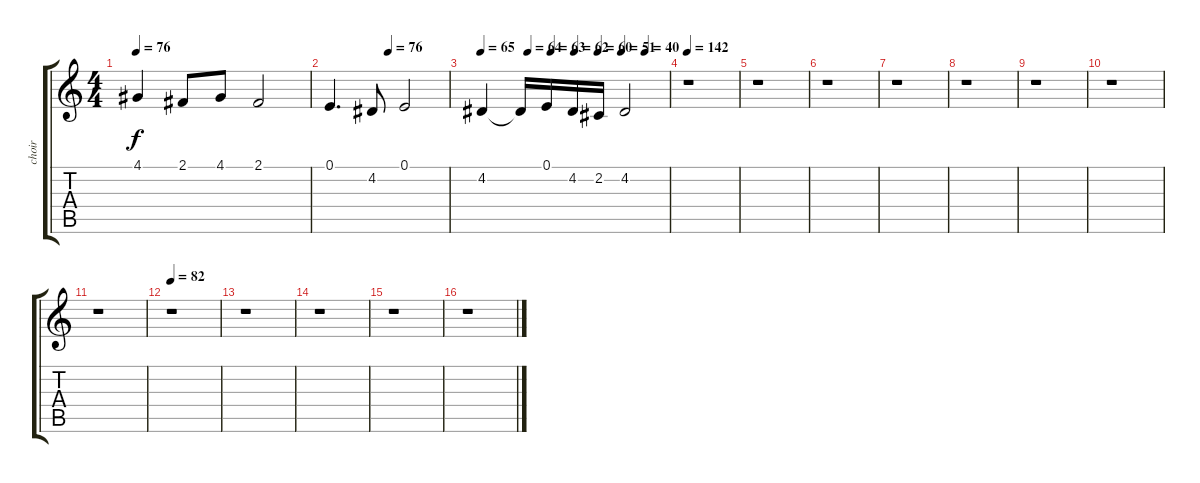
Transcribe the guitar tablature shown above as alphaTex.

\track ("choir" "choir") {instrument choiraahs}
\staff {score tabs}
\tuning (E4 B3 G3 D3 A2 E2) {hide}
\ts (4 4)
\tempo 76
\clef g2
\ks c
4.1.4{dy f} 2.1.8 4.1.8 2.1.2 |
\tempo (76 0.5)
0.1.4{d} 4.2.8 0.1.2 |
\tempo 65
\tempo (64 0.25)
\tempo (63 0.375)
\tempo (62 0.5)
\tempo (60 0.625)
\tempo (51 0.75)
\tempo (40 0.875)
4.2.4 4.2{t}.16 0.1.16 4.2.16 2.2.16 4.2.2 |
\tempo 142
r.1 |
r.1 |
r.1 |
r.1 |
r.1 |
r.1 |
r.1 |
r.1 |
\tempo 82
r.1 |
r.1 |
r.1 |
r.1 |
r.1
